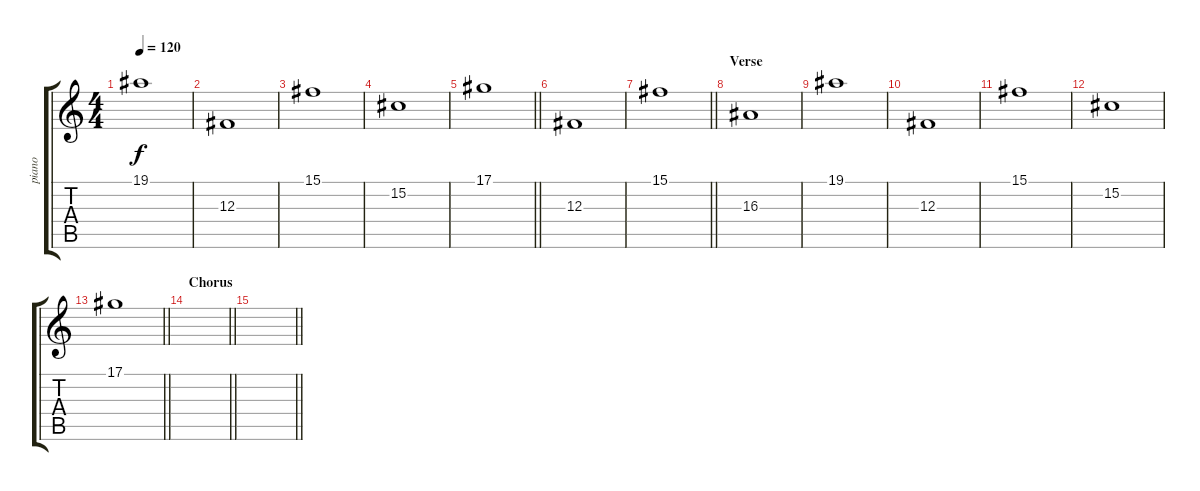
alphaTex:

\track ("piano" "piano") {instrument electricgrandpiano}
\staff {score tabs}
\tuning (Eb4 Bb3 Gb3 Db3 Ab2 Eb2) {hide}
\ts (4 4)
\tempo 120
\clef g2
\ks c
19.1.1{dy f} |
12.3.1 |
15.1.1 |
15.2.1 |
\barLineRight lightlight
17.1.1 |
12.3.1 |
\barLineRight lightlight
15.1.1 |
\section ("" "Verse")
16.3.1 |
19.1.1 |
12.3.1 |
15.1.1 |
15.2.1 |
\barLineRight lightlight
17.1.1 |
\section ("" "Chorus")
\barLineRight lightlight
|
\barLineRight lightlight
